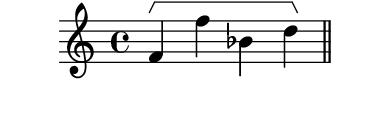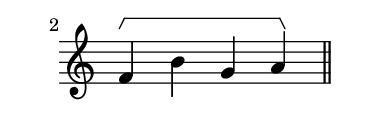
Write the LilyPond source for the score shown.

\version "2.11.64"

\include "../config/lib.ly"

\score {
  \new Staff {
    \time 4/4
    \relative c' {
      \bracketUp
      \override TextScript #'extra-offset = #'( 0 . 2 )
      f\startGroup^\markup{m1} f' bes, d\stopGroup
      \bar "||"
      f,\startGroup^\markup{m2} b g a\stopGroup
      \bar "||"
    }
  }
  \layout {
    \context {
      \Staff \consists "Horizontal_bracket_engraver"
    }
  }
}
\paper {
  paper-width = 6.6\cm
  paper-height = 2.3\cm
  line-width = 7.5\cm
  top-margin = -.5\cm
  left-margin = .1\cm
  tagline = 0
  indent = 0
}
